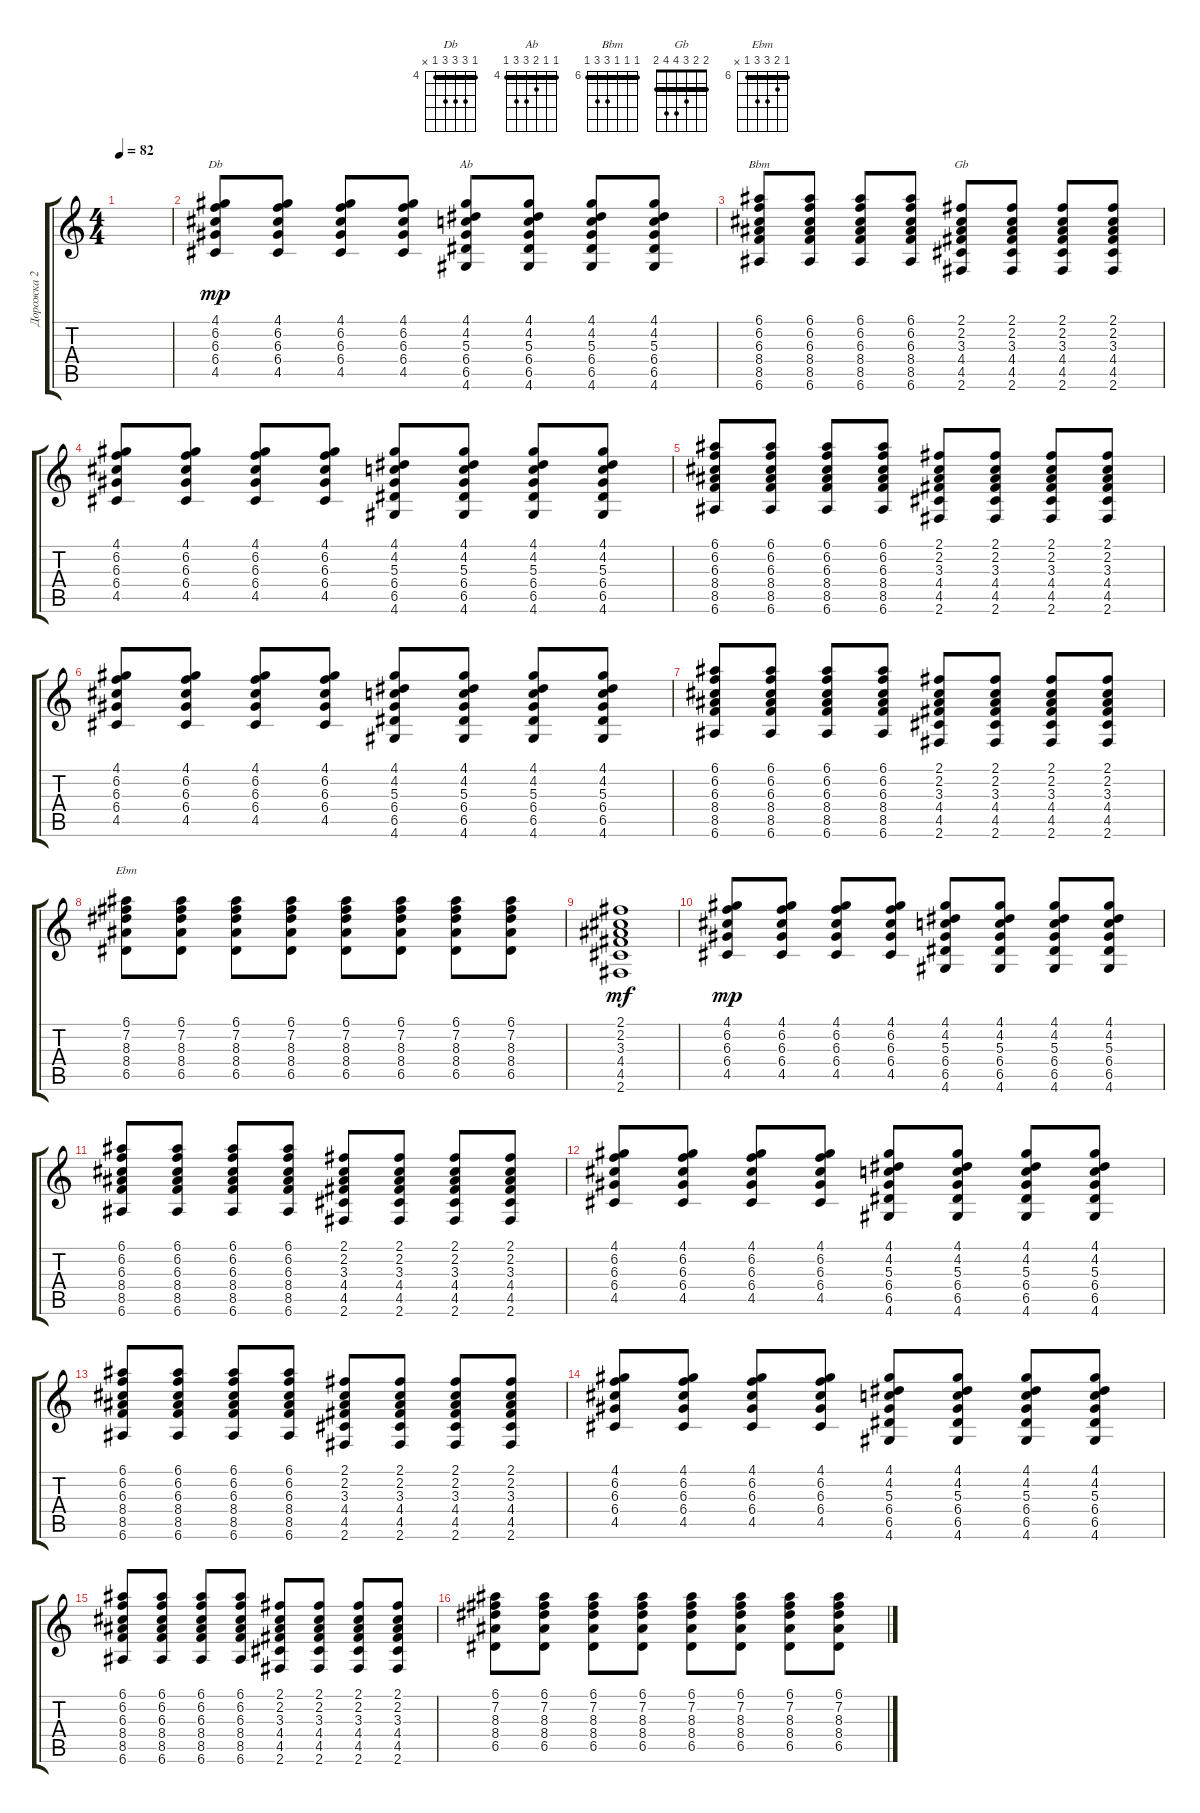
\track ("Дорожка 2" "Дорожка 2") {instrument acousticguitarnylon}
\staff {score tabs}
\tuning (E4 B3 G3 D3 A2 E2) {hide}
\chord ("Db" 4 6 6 6 4 x) {firstfret 4 barre 4}
\chord ("Ab" 4 4 5 6 6 4) {firstfret 4 barre 4}
\chord ("Bbm" 6 6 6 8 8 6) {firstfret 6 barre 6}
\chord ("Gb" 2 2 3 4 4 2) {barre 2}
\chord ("Ebm" 6 7 8 8 6 x) {firstfret 6 barre 6}
\ts (4 4)
\tempo 82
\clef g2
\ks c
|
(4.1 6.2 6.3 6.4 4.5).8{ch "Db" dy mp} (4.1 6.2 6.3 6.4 4.5).8 (4.1 6.2 6.3 6.4 4.5).8 (4.1 6.2 6.3 6.4 4.5).8 (4.1 4.2 5.3 6.4 6.5 4.6).8{ch "Ab"} (4.1 4.2 5.3 6.4 6.5 4.6).8 (4.1 4.2 5.3 6.4 6.5 4.6).8 (4.1 4.2 5.3 6.4 6.5 4.6).8 |
(6.1 6.2 6.3 8.4 8.5 6.6).8{ch "Bbm"} (6.1 6.2 6.3 8.4 8.5 6.6).8 (6.1 6.2 6.3 8.4 8.5 6.6).8 (6.1 6.2 6.3 8.4 8.5 6.6).8 (2.1 2.2 3.3 4.4 4.5 2.6).8{ch "Gb"} (2.1 2.2 3.3 4.4 4.5 2.6).8 (2.1 2.2 3.3 4.4 4.5 2.6).8 (2.1 2.2 3.3 4.4 4.5 2.6).8 |
(4.1 6.2 6.3 6.4 4.5).8 (4.1 6.2 6.3 6.4 4.5).8 (4.1 6.2 6.3 6.4 4.5).8 (4.1 6.2 6.3 6.4 4.5).8 (4.1 4.2 5.3 6.4 6.5 4.6).8 (4.1 4.2 5.3 6.4 6.5 4.6).8 (4.1 4.2 5.3 6.4 6.5 4.6).8 (4.1 4.2 5.3 6.4 6.5 4.6).8 |
(6.1 6.2 6.3 8.4 8.5 6.6).8 (6.1 6.2 6.3 8.4 8.5 6.6).8 (6.1 6.2 6.3 8.4 8.5 6.6).8 (6.1 6.2 6.3 8.4 8.5 6.6).8 (2.1 2.2 3.3 4.4 4.5 2.6).8 (2.1 2.2 3.3 4.4 4.5 2.6).8 (2.1 2.2 3.3 4.4 4.5 2.6).8 (2.1 2.2 3.3 4.4 4.5 2.6).8 |
(4.1 6.2 6.3 6.4 4.5).8 (4.1 6.2 6.3 6.4 4.5).8 (4.1 6.2 6.3 6.4 4.5).8 (4.1 6.2 6.3 6.4 4.5).8 (4.1 4.2 5.3 6.4 6.5 4.6).8 (4.1 4.2 5.3 6.4 6.5 4.6).8 (4.1 4.2 5.3 6.4 6.5 4.6).8 (4.1 4.2 5.3 6.4 6.5 4.6).8 |
(6.1 6.2 6.3 8.4 8.5 6.6).8 (6.1 6.2 6.3 8.4 8.5 6.6).8 (6.1 6.2 6.3 8.4 8.5 6.6).8 (6.1 6.2 6.3 8.4 8.5 6.6).8 (2.1 2.2 3.3 4.4 4.5 2.6).8 (2.1 2.2 3.3 4.4 4.5 2.6).8 (2.1 2.2 3.3 4.4 4.5 2.6).8 (2.1 2.2 3.3 4.4 4.5 2.6).8 |
(6.1 7.2 8.3 8.4 6.5).8{ch "Ebm"} (6.1 7.2 8.3 8.4 6.5).8 (6.1 7.2 8.3 8.4 6.5).8 (6.1 7.2 8.3 8.4 6.5).8 (6.1 7.2 8.3 8.4 6.5).8 (6.1 7.2 8.3 8.4 6.5).8 (6.1 7.2 8.3 8.4 6.5).8 (6.1 7.2 8.3 8.4 6.5).8 |
(2.1 2.2 3.3 4.4 4.5 2.6).1{dy mf} |
(4.1 6.2 6.3 6.4 4.5).8{dy mp} (4.1 6.2 6.3 6.4 4.5).8 (4.1 6.2 6.3 6.4 4.5).8 (4.1 6.2 6.3 6.4 4.5).8 (4.1 4.2 5.3 6.4 6.5 4.6).8 (4.1 4.2 5.3 6.4 6.5 4.6).8 (4.1 4.2 5.3 6.4 6.5 4.6).8 (4.1 4.2 5.3 6.4 6.5 4.6).8 |
(6.1 6.2 6.3 8.4 8.5 6.6).8 (6.1 6.2 6.3 8.4 8.5 6.6).8 (6.1 6.2 6.3 8.4 8.5 6.6).8 (6.1 6.2 6.3 8.4 8.5 6.6).8 (2.1 2.2 3.3 4.4 4.5 2.6).8 (2.1 2.2 3.3 4.4 4.5 2.6).8 (2.1 2.2 3.3 4.4 4.5 2.6).8 (2.1 2.2 3.3 4.4 4.5 2.6).8 |
(4.1 6.2 6.3 6.4 4.5).8 (4.1 6.2 6.3 6.4 4.5).8 (4.1 6.2 6.3 6.4 4.5).8 (4.1 6.2 6.3 6.4 4.5).8 (4.1 4.2 5.3 6.4 6.5 4.6).8 (4.1 4.2 5.3 6.4 6.5 4.6).8 (4.1 4.2 5.3 6.4 6.5 4.6).8 (4.1 4.2 5.3 6.4 6.5 4.6).8 |
(6.1 6.2 6.3 8.4 8.5 6.6).8 (6.1 6.2 6.3 8.4 8.5 6.6).8 (6.1 6.2 6.3 8.4 8.5 6.6).8 (6.1 6.2 6.3 8.4 8.5 6.6).8 (2.1 2.2 3.3 4.4 4.5 2.6).8 (2.1 2.2 3.3 4.4 4.5 2.6).8 (2.1 2.2 3.3 4.4 4.5 2.6).8 (2.1 2.2 3.3 4.4 4.5 2.6).8 |
(4.1 6.2 6.3 6.4 4.5).8 (4.1 6.2 6.3 6.4 4.5).8 (4.1 6.2 6.3 6.4 4.5).8 (4.1 6.2 6.3 6.4 4.5).8 (4.1 4.2 5.3 6.4 6.5 4.6).8 (4.1 4.2 5.3 6.4 6.5 4.6).8 (4.1 4.2 5.3 6.4 6.5 4.6).8 (4.1 4.2 5.3 6.4 6.5 4.6).8 |
(6.1 6.2 6.3 8.4 8.5 6.6).8 (6.1 6.2 6.3 8.4 8.5 6.6).8 (6.1 6.2 6.3 8.4 8.5 6.6).8 (6.1 6.2 6.3 8.4 8.5 6.6).8 (2.1 2.2 3.3 4.4 4.5 2.6).8 (2.1 2.2 3.3 4.4 4.5 2.6).8 (2.1 2.2 3.3 4.4 4.5 2.6).8 (2.1 2.2 3.3 4.4 4.5 2.6).8 |
(6.1 7.2 8.3 8.4 6.5).8 (6.1 7.2 8.3 8.4 6.5).8 (6.1 7.2 8.3 8.4 6.5).8 (6.1 7.2 8.3 8.4 6.5).8 (6.1 7.2 8.3 8.4 6.5).8 (6.1 7.2 8.3 8.4 6.5).8 (6.1 7.2 8.3 8.4 6.5).8 (6.1 7.2 8.3 8.4 6.5).8
